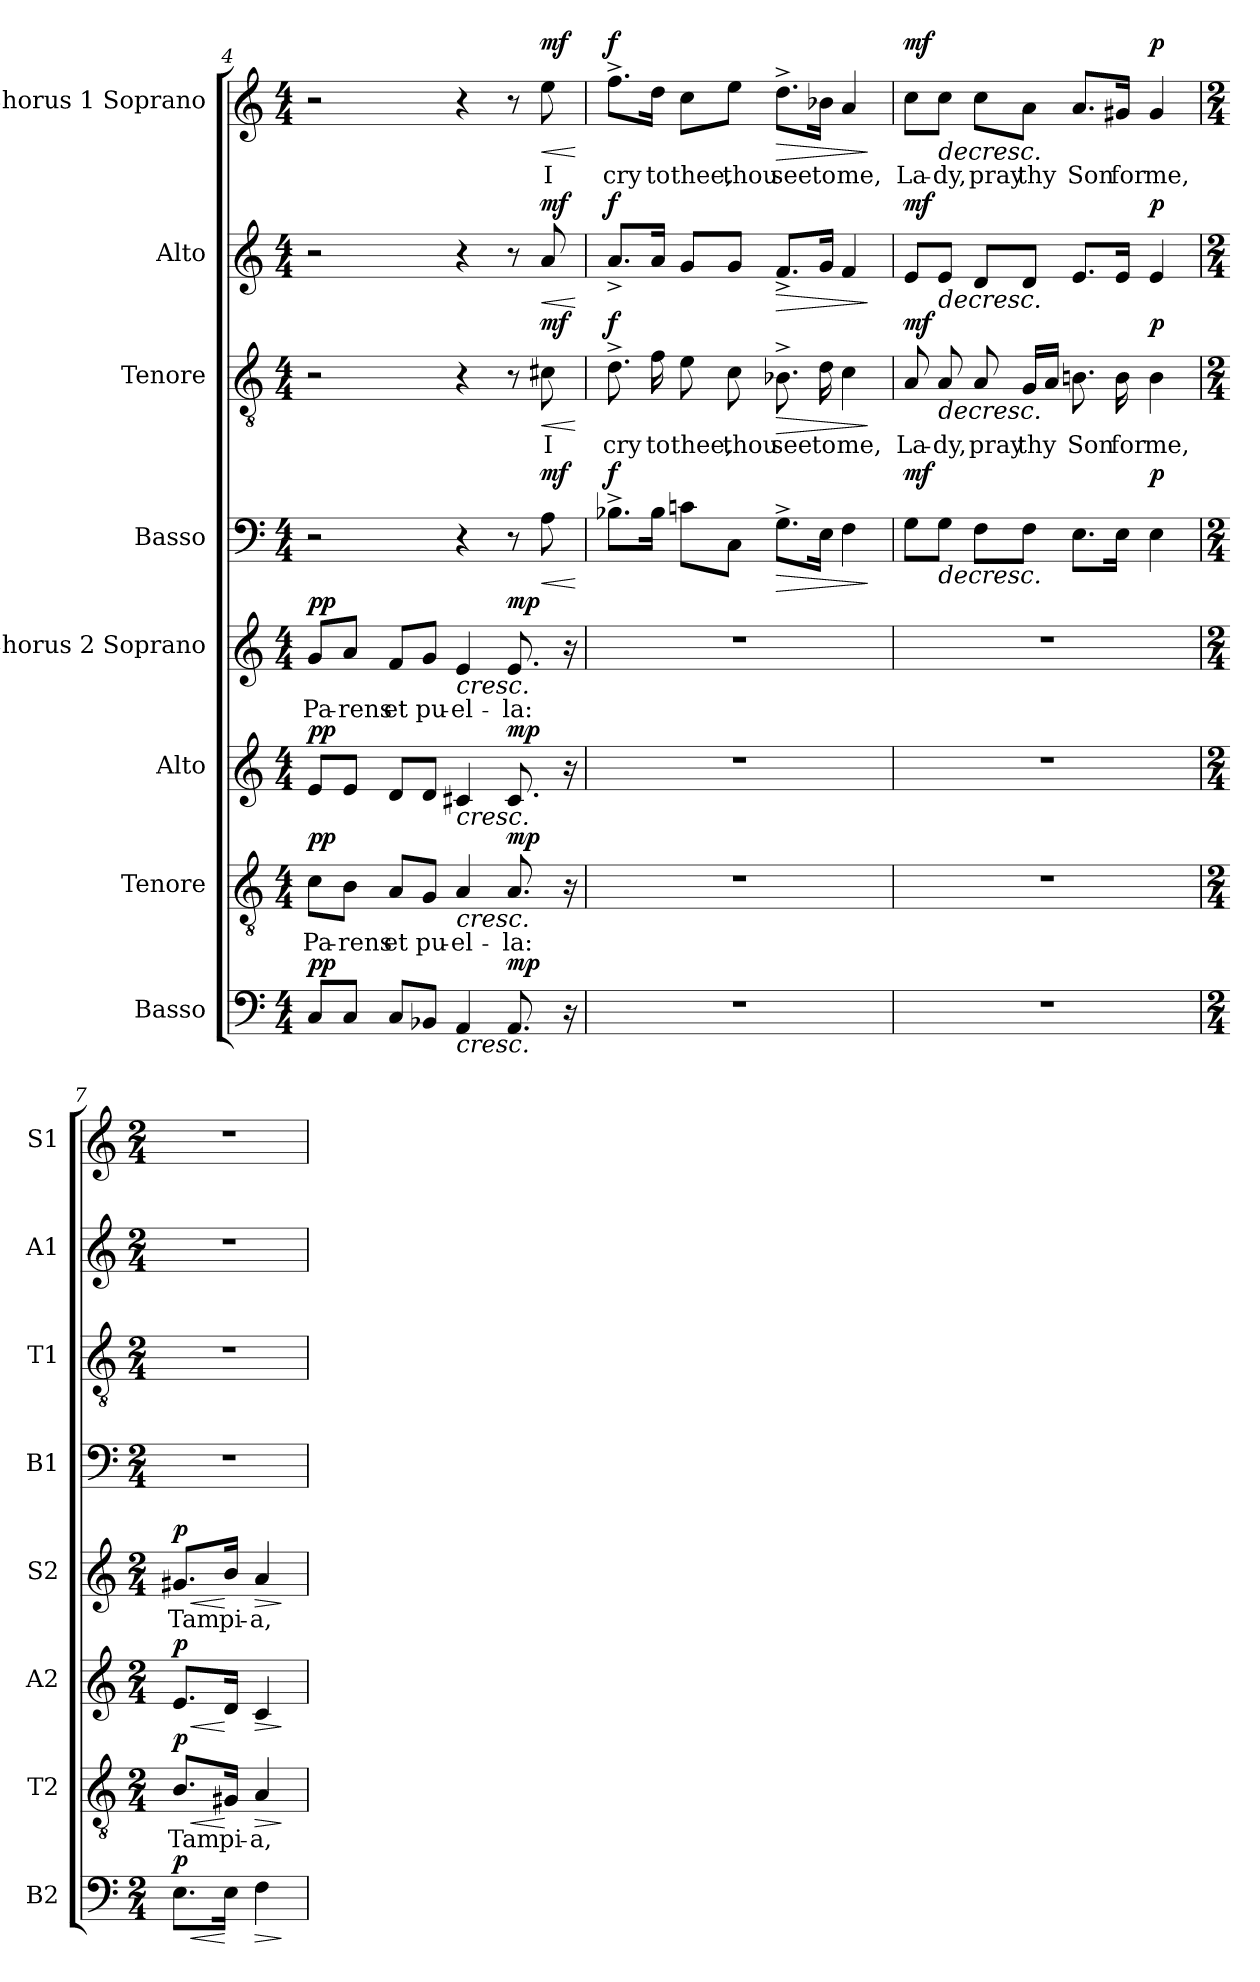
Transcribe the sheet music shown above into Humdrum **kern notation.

**kern	**dynam	**kern	**text	**dynam	**kern	**dynam	**kern	**text	**dynam	**kern	**dynam	**kern	**text	**dynam	**kern	**dynam	**kern	**text	**dynam
*part8	*part8	*part7	*part7	*part7	*part6	*part6	*part5	*part5	*part5	*part4	*part4	*part3	*part3	*part3	*part2	*part2	*part1	*part1	*part1
*staff8	*staff8	*staff7	*staff7	*staff7	*staff6	*staff6	*staff5	*staff5	*staff5	*staff4	*staff4	*staff3	*staff3	*staff3	*staff2	*staff2	*staff1	*staff1	*staff1
*I"Basso	*	*I"Tenore	*	*	*I"Alto	*	*I"Chorus 2 Soprano	*	*	*I"Basso	*	*I"Tenore	*	*	*I"Alto	*	*I"Chorus 1 Soprano	*	*
*I'B2	*	*I'T2	*	*	*I'A2	*	*I'S2	*	*	*I'B1	*	*I'T1	*	*	*I'A1	*	*I'S1	*	*
!!LO:LB:g=z
*clefF4	*	*clefGv2	*	*	*clefG2	*	*clefG2	*	*	*clefF4	*	*clefGv2	*	*	*clefG2	*	*clefG2	*	*
*k[]	*	*k[]	*	*	*k[]	*	*k[]	*	*	*k[]	*	*k[]	*	*	*k[]	*	*k[]	*	*
*M4/4	*	*M4/4	*	*	*M4/4	*	*M4/4	*	*	*M4/4	*	*M4/4	*	*	*M4/4	*	*M4/4	*	*
=4	=4	=4	=4	=4	=4	=4	=4	=4	=4	=4	=4	=4	=4	=4	=4	=4	=4	=4	=4
!	!LO:DY:a	!	!LO:LY:b	!LO:DY:a	!	!LO:DY:a	!	!LO:LY:b	!LO:DY:a	!	!	!	!	!	!	!	!	!	!
8C/L	pp	8c\L	Pa-	pp	8e/L	pp	8g/L	Pa-	pp	2r	.	2r	.	.	2r	.	2r	.	.
!	!	!	!LO:LY:b	!	!	!	!	!LO:LY:b	!	!	!	!	!	!	!	!	!	!	!
8C/J	.	8B\J	-rens	.	8e/J	.	8a/J	-rens	.	.	.	.	.	.	.	.	.	.	.
!	!	!	!LO:LY:b	!	!	!	!	!LO:LY:b	!	!	!	!	!	!	!	!	!	!	!
8C/L	.	8A/L	et	.	8d/L	.	8f/L	et	.	.	.	.	.	.	.	.	.	.	.
!	!	!	!LO:LY:b	!	!	!	!	!LO:LY:b	!	!	!	!	!	!	!	!	!	!	!
8BB-X/J	.	8G/J	pu-	.	8d/J	.	8g/J	pu-	.	.	.	.	.	.	.	.	.	.	.
!	!LO:HP:b	!	!LO:LY:b	!LO:HP:b	!	!LO:HP:b	!	!LO:LY:b	!LO:HP:b	!	!	!	!	!	!	!	!	!	!
4AA/	<	4A/	-el-	<	4c#X/	<	4e/	-el-	<	4r	.	4r	.	.	4r	.	4r	.	.
!	!LO:DY:a	!	!LO:LY:b	!LO:DY:a	!	!LO:DY:a	!	!LO:LY:b	!LO:DY:a	!	!	!	!	!	!	!	!	!	!
8.AA/	mp	8.A/	-la:	mp	8.c#/	mp	8.e/	-la:	mp	8r	.	8r	.	.	8r	.	8r	.	.
!	!	!	!	!	!	!	!	!	!	!	!LO:HP:b	!	!LO:LY:b	!LO:HP:b	!	!LO:HP:b	!	!LO:LY:b	!LO:HP:b
!	!	!	!	!	!	!	!	!	!	!	!LO:DY:n=1:a	!	!	!LO:DY:n=1:a	!	!LO:DY:n=1:a	!	!	!LO:DY:n=1:a
.	.	.	.	.	.	.	.	.	.	8A\	< mf	8c#X\	I	< mf	8a/	< mf	8ee\	I	< mf
16r	[	16r	.	[	16r	[	16r	.	[	.	.	.	.	.	.	.	.	.	.
.	.	.	.	.	.	.	.	.	.	.	[	.	.	[	.	[	.	.	[
=5	=5	=5	=5	=5	=5	=5	=5	=5	=5	=5	=5	=5	=5	=5	=5	=5	=5	=5	=5
!	!	!	!	!	!	!	!	!	!	!	!LO:DY:a	!	!LO:LY:b	!LO:DY:a	!	!LO:DY:a	!	!LO:LY:b	!LO:DY:a
1r	.	1r	.	.	1r	.	1r	.	.	8.B-X^\L	f	8.d^\	cry	f	8.a^/L	f	8.ff^\L	cry	f
!	!	!	!	!	!	!	!	!	!	!	!	!	!LO:LY:b	!	!	!	!	!LO:LY:b	!
.	.	.	.	.	.	.	.	.	.	16B-\Jk	.	16f\	to	.	16a/Jk	.	16dd\Jk	to	.
!	!	!	!	!	!	!	!	!	!	!	!	!	!LO:LY:b	!	!	!	!	!LO:LY:b	!
.	.	.	.	.	.	.	.	.	.	8cn\L	.	8e\	thee,	.	8g/L	.	8cc\L	thee,	.
!	!	!	!	!	!	!	!	!	!	!	!	!	!LO:LY:b	!	!	!	!	!LO:LY:b	!
.	.	.	.	.	.	.	.	.	.	8C\J	.	8c\	thou	.	8g/J	.	8ee\J	thou	.
!	!	!	!	!	!	!	!	!	!	!	!LO:HP:b	!	!LO:LY:b	!LO:HP:b	!	!LO:HP:b	!	!LO:LY:b	!LO:HP:b
.	.	.	.	.	.	.	.	.	.	8.G^\L	>	8.B-X^\	see	>	8.f^/L	>	8.dd^\L	see	>
!	!	!	!	!	!	!	!	!	!	!	!	!	!LO:LY:b	!	!	!	!	!LO:LY:b	!
.	.	.	.	.	.	.	.	.	.	16E\Jk	.	16d\	to	.	16g/Jk	.	16b-X\Jk	to	.
!	!	!	!	!	!	!	!	!	!	!	!	!	!LO:LY:b	!	!	!	!	!LO:LY:b	!
.	.	.	.	.	.	.	.	.	.	4F\	.	4c\	me,	.	4f/	.	4a/	me,	.
.	.	.	.	.	.	.	.	.	.	.	]	.	.	]	.	]	.	.	]
=6	=6	=6	=6	=6	=6	=6	=6	=6	=6	=6	=6	=6	=6	=6	=6	=6	=6	=6	=6
!	!	!	!	!	!	!	!	!	!	!	!LO:DY:a	!	!LO:LY:b	!LO:DY:a	!	!LO:DY:a	!	!LO:LY:b	!LO:DY:a
1r	.	1r	.	.	1r	.	1r	.	.	8G\L	mf	8A/	La-	mf	8e/L	mf	8cc\L	La-	mf
!	!	!	!	!	!	!	!	!	!	!	!LO:HP:b	!	!LO:LY:b	!LO:HP:b	!	!LO:HP:b	!	!LO:LY:b	!LO:HP:b
.	.	.	.	.	.	.	.	.	.	8G\J	>	8A/	-dy,	>	8e/J	>	8cc\J	-dy,	>
!	!	!	!	!	!	!	!	!	!	!	!	!	!LO:LY:b	!	!	!	!	!LO:LY:b	!
.	.	.	.	.	.	.	.	.	.	8F\L	.	8A/	pray	.	8d/L	.	8cc\L	pray	.
!	!	!	!	!	!	!	!	!	!	!	!	!	!LO:LY:b	!	!	!	!	!LO:LY:b	!
.	.	.	.	.	.	.	.	.	.	8F\J	.	16G/LL	thy	.	8d/J	.	8a\J	thy	.
.	.	.	.	.	.	.	.	.	.	.	.	16A/JJ	.	.	.	.	.	.	.
!	!	!	!	!	!	!	!	!	!	!	!	!	!LO:LY:b	!	!	!	!	!LO:LY:b	!
.	.	.	.	.	.	.	.	.	.	8.E\L	.	8.Bn\	Son	.	8.e/L	.	8.a/L	Son	.
!	!	!	!	!	!	!	!	!	!	!	!	!	!LO:LY:b	!	!	!	!	!LO:LY:b	!
.	.	.	.	.	.	.	.	.	.	16E\Jk	.	16B\	for	.	16e/Jk	.	16g#X/Jk	for	.
!	!	!	!	!	!	!	!	!	!	!	!LO:DY:a	!	!LO:LY:b	!LO:DY:a	!	!LO:DY:a	!	!LO:LY:b	!LO:DY:a
.	.	.	.	.	.	.	.	.	.	4E\	p	4B\	me,	p	4e/	p	4g#/	me,	p
.	.	.	.	.	.	.	.	.	.	.	]	.	.	]	.	]	.	.	]
=7	=7	=7	=7	=7	=7	=7	=7	=7	=7	=7	=7	=7	=7	=7	=7	=7	=7	=7	=7
*M2/4	*	*M2/4	*	*	*M2/4	*	*M2/4	*	*	*M2/4	*	*M2/4	*	*	*M2/4	*	*M2/4	*	*
!	!LO:HP:b	!	!LO:LY:b	!LO:HP:b	!	!LO:HP:b	!	!LO:LY:b	!LO:HP:b	!	!	!	!	!	!	!	!	!	!
!	!LO:DY:n=1:a	!	!	!LO:DY:n=1:a	!	!LO:DY:n=1:a	!	!	!LO:DY:n=1:a	!	!	!	!	!	!	!	!	!	!
8.E\L	< p	8.B/L	Tam	< p	8.e/L	< p	8.g#X/L	Tam	< p	2r	.	2r	.	.	2r	.	2r	.	.
!	!	!	!LO:LY:b	!	!	!	!	!LO:LY:b	!	!	!	!	!	!	!	!	!	!	!
16E\Jk	[	16G#X/Jk	pi-	[	16d/Jk	[	16b/Jk	pi-	[	.	.	.	.	.	.	.	.	.	.
!	!LO:HP:b	!	!LO:LY:b	!LO:HP:b	!	!LO:HP:b	!	!LO:LY:b	!LO:HP:b	!	!	!	!	!	!	!	!	!	!
4F\	>	4A/	-a,	>	4c/	>	4a/	-a,	>	.	.	.	.	.	.	.	.	.	.
.	]	.	.	]	.	]	.	.	]	.	.	.	.	.	.	.	.	.	.
=	=	=	=	=	=	=	=	=	=	=	=	=	=	=	=	=	=	=	=
*-	*-	*-	*-	*-	*-	*-	*-	*-	*-	*-	*-	*-	*-	*-	*-	*-	*-	*-	*-
